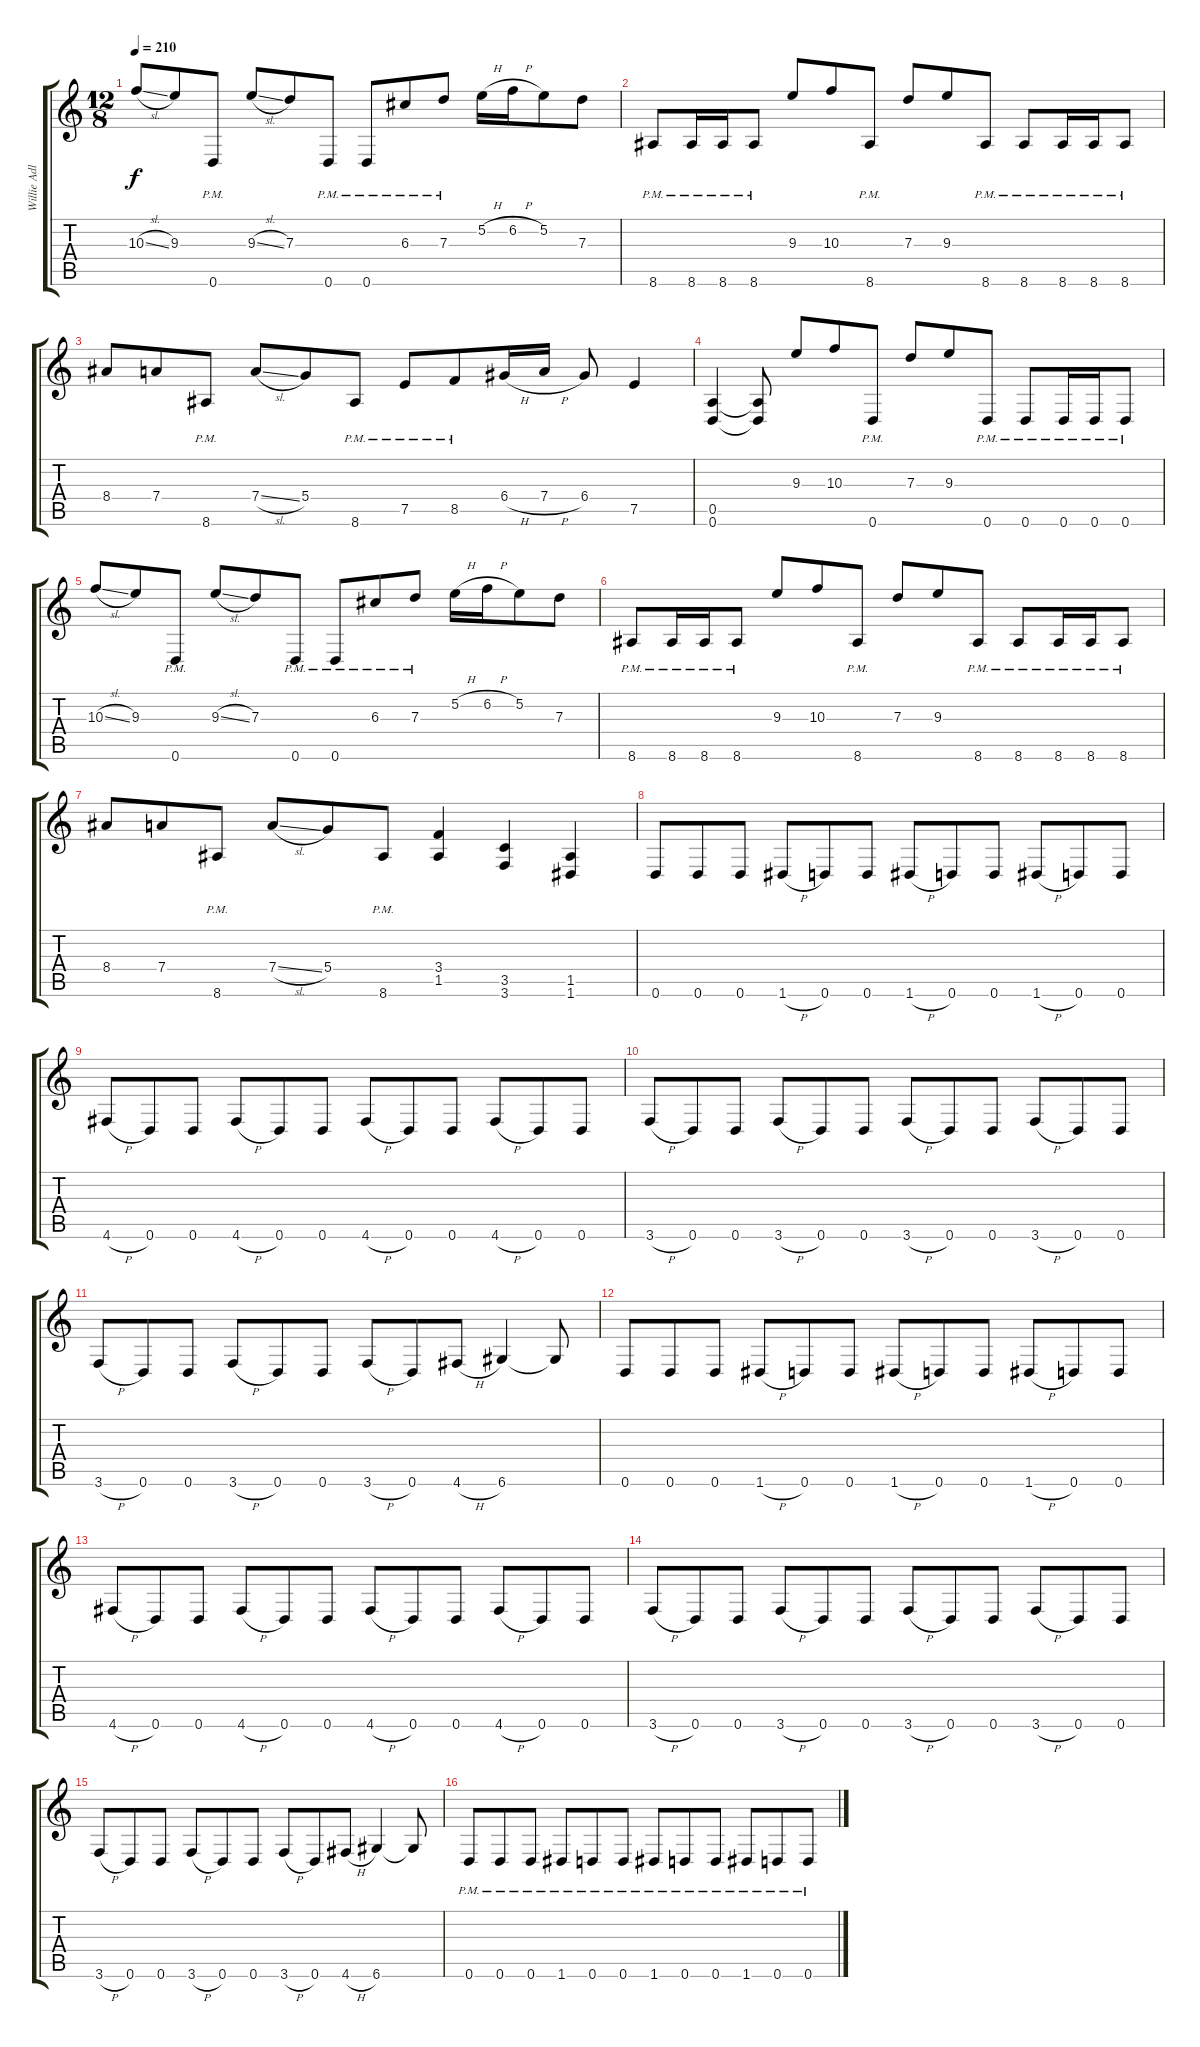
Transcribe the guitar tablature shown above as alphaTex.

\track ("Willie Adler" "Willie Adl") {instrument distortionguitar}
\staff {score tabs}
\tuning (E4 B3 G3 D3 A2 D2) {hide}
\ts (12 8)
\tempo 210
\clef g2
\ks c
10.3{sl}.8{dy f} 9.3.8 0.6{pm}.8 9.3{sl}.8 7.3.8 0.6{pm}.8 0.6{pm}.8 6.3{pm}.8 7.3{pm}.8 5.2{h}.16 6.2{h}.16 5.2.8 7.3.8 |
8.6{pm}.8 8.6{pm}.16 8.6{pm}.16 8.6{pm}.8 9.3.8 10.3.8 8.6{pm}.8 7.3.8 9.3.8 8.6{pm}.8 8.6{pm}.8 8.6{pm}.16 8.6{pm}.16 8.6{pm}.8 |
8.4.8 7.4.8 8.6{pm}.8 7.4{sl}.8 5.4.8 8.6{pm}.8 7.5{pm}.8 8.5{pm}.8 6.4{h}.16 7.4{h}.16 6.4.8 7.5.4 |
(0.5 0.6).4 (0.5{t} 0.6{t}).8 9.3.8 10.3.8 0.6{pm}.8 7.3.8 9.3.8 0.6{pm}.8 0.6{pm}.8 0.6{pm}.16 0.6{pm}.16 0.6{pm}.8 |
10.3{sl}.8 9.3.8 0.6{pm}.8 9.3{sl}.8 7.3.8 0.6{pm}.8 0.6{pm}.8 6.3{pm}.8 7.3{pm}.8 5.2{h}.16 6.2{h}.16 5.2.8 7.3.8 |
8.6{pm}.8 8.6{pm}.16 8.6{pm}.16 8.6{pm}.8 9.3.8 10.3.8 8.6{pm}.8 7.3.8 9.3.8 8.6{pm}.8 8.6{pm}.8 8.6{pm}.16 8.6{pm}.16 8.6{pm}.8 |
8.4.8 7.4.8 8.6{pm}.8 7.4{sl}.8 5.4.8 8.6{pm}.8 (3.4 1.5).4 (3.5 3.6).4 (1.5 1.6).4 |
0.6.8 0.6.8 0.6.8 1.6{h}.8 0.6.8 0.6.8 1.6{h}.8 0.6.8 0.6.8 1.6{h}.8 0.6.8 0.6.8 |
4.6{h}.8 0.6.8 0.6.8 4.6{h}.8 0.6.8 0.6.8 4.6{h}.8 0.6.8 0.6.8 4.6{h}.8 0.6.8 0.6.8 |
3.6{h}.8 0.6.8 0.6.8 3.6{h}.8 0.6.8 0.6.8 3.6{h}.8 0.6.8 0.6.8 3.6{h}.8 0.6.8 0.6.8 |
3.6{h}.8 0.6.8 0.6.8 3.6{h}.8 0.6.8 0.6.8 3.6{h}.8 0.6.8 4.6{h}.8 6.6.4 6.6{t}.8 |
0.6.8 0.6.8 0.6.8 1.6{h}.8 0.6.8 0.6.8 1.6{h}.8 0.6.8 0.6.8 1.6{h}.8 0.6.8 0.6.8 |
4.6{h}.8 0.6.8 0.6.8 4.6{h}.8 0.6.8 0.6.8 4.6{h}.8 0.6.8 0.6.8 4.6{h}.8 0.6.8 0.6.8 |
3.6{h}.8 0.6.8 0.6.8 3.6{h}.8 0.6.8 0.6.8 3.6{h}.8 0.6.8 0.6.8 3.6{h}.8 0.6.8 0.6.8 |
3.6{h}.8 0.6.8 0.6.8 3.6{h}.8 0.6.8 0.6.8 3.6{h}.8 0.6.8 4.6{h}.8 6.6.4 6.6{t}.8 |
0.6{pm}.8 0.6{pm}.8 0.6{pm}.8 1.6{pm}.8 0.6{pm}.8 0.6{pm}.8 1.6{pm}.8 0.6{pm}.8 0.6{pm}.8 1.6{pm}.8 0.6{pm}.8 0.6{pm}.8
